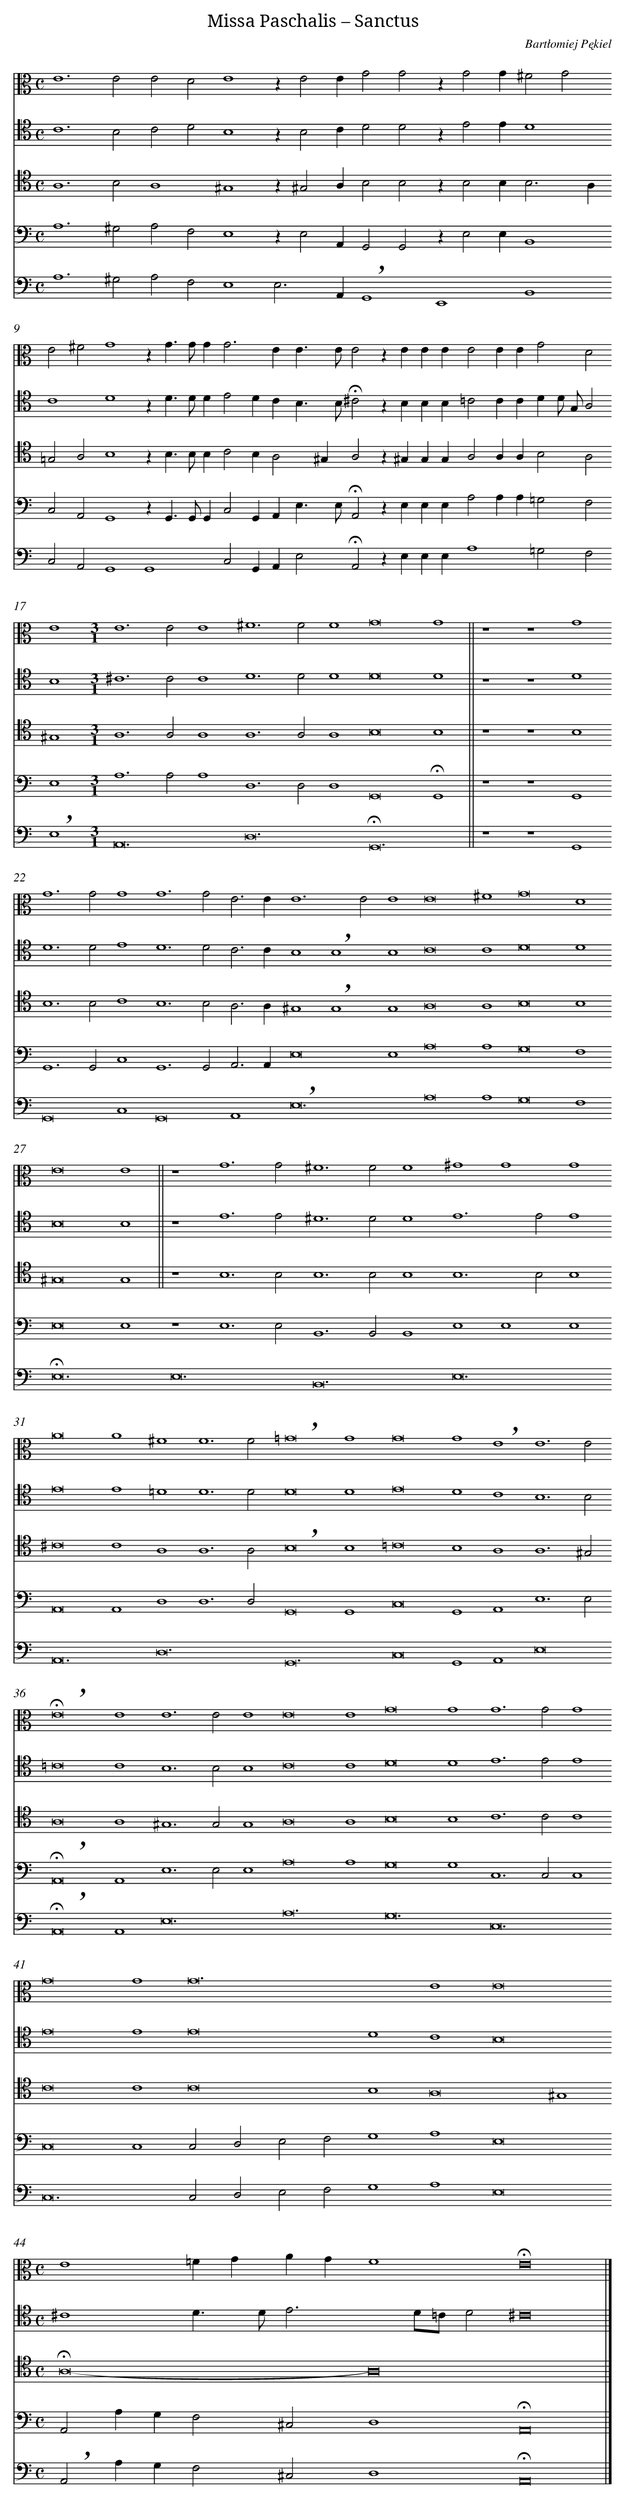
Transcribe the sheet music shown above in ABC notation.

X:1
T: Missa Paschalis – Sanctus
C: Bartłomiej Pękiel
L: 1/4
M: C
V: 1 clef=alto
V: 2 clef=tenor
V: 3 clef=tenor
V: 4 clef=bass
V: 5 clef=bass
K: C
[V:1] E6E2 [I:setbarnb 3][|]
[V:2] C6B,2 [|]
[V:3] A,6B,2 [|]
[V:4] A,6^G,2 [|]
[V:5] A,6^G,2 [|]
[V:1] E2D2E4 [I:setbarnb 5][|]
[V:2] C2D2B,4 [|]
[V:3] A,4^G,4 [|]
[V:4] A,2F,2E,4 [|]
[V:5] A,2F,2E,4 [|]
[V:1] zE2EG2G2 [I:setbarnb 7][|]
[V:2] zB,2CD2D2 [|]
[V:3] z^G,2A,B,2B,2 [|]
[V:4] zE,2A,,G,,2G,,2 [|]
[V:5] E,2>A,,2!breath!G,,4 [|]
[V:1] zG2G^F2G2 [I:setbarnb 9][|]
[V:2] zE2ED4 [|]
[V:3] zB,2B,2<B,2A, [|]
[V:4] zE,2E,B,,4 [|]
[V:5] E,,4B,,4 [|]
[V:1] E2^F2G4 [I:setbarnb 11][|]
[V:2] C4D4 [|]
[V:3] =G,2A,2B,4 [|]
[V:4] C,2A,,2G,,4 [|]
[V:5] C,2A,,2G,,4 [|]
[V:1] zG>GG2<G2E [I:setbarnb 13][|]
[V:2] zD>DDE2DC [|]
[V:3] zB,>B,B,C2B,A,2 [|]
[V:4] zG,,>G,,G,,C,2G,,A,, [|]
[V:5] G,,4C,2G,,A,, [|]
[V:1] E>EE2zEEE [I:setbarnb 15][|]
[V:2] B,>B,!fermata!^C2zB,B,B, [|]
[V:3] ^G,A,2z^G,G,G, [|]
[V:4] E,>E,!fermata!A,,2zE,E,E, [|]
[V:5] E,2!fermata!A,,2zE,E,E, [|]
[V:1] E2EEG2D2 [I:setbarnb 17][|]
[V:2] =C2CCDD/ G,/A,2 [|]
[V:3] A,2A,A,B,2A,2 [|]
[V:4] A,2A,A,=G,2F,2 [|]
[V:5] A,4=G,2F,2 [|]
[V:1] E4 [|]
[V:2] B,4 [|]
[V:3] ^G,4 [|]
[V:4] E,4 [|]
[V:5] !breath!E,4 [|]
[V:1] [M:3/1]E4>E4E4 [|]
[V:2] [M:3/1]^C4>C4C4 [|]
[V:3] [M:3/1]A,4>A,4A,4 [|]
[V:4] [M:3/1]A,4>A,4A,4 [|]
[V:5] [M:3/1]A,,12 [|]
[V:1] ^F4>F4F4 [|]
[V:2] D4>D4D4 [|]
[V:3] A,4>A,4A,4 [|]
[V:4] D,4>D,4D,4 [|]
[V:5] D,12 [|]
[V:1] G8G4 ||
[V:2] D8D4 ||
[V:3] B,8B,4 ||
[V:4] G,,8!fermata!G,,4 ||
[V:5] !fermata!G,,12 ||
[V:1] z4z4G4 [|]
[V:2] z4z4D4 [|]
[V:3] z4z4B,4 [|]
[V:4] z4z4G,,4 [|]
[V:5] z4z4G,,4 [|]
[V:1] G4>G4G4 [|]
[V:2] D4>D4E4 [|]
[V:3] B,4>B,4C4 [|]
[V:4] G,,4>G,,4C,4 [|]
[V:5] G,,8C,4 [|]
[V:1] G4>G4E3E [|]
[V:2] D4>D4C3C [|]
[V:3] B,4>B,4A,3A, [|]
[V:4] G,,4>G,,4A,,3A,, [|]
[V:5] G,,8A,,4 [|]
[V:1] E4>E4E4 [|]
[V:2] B,4!breath!B,4B,4 [|]
[V:3] ^G,4!breath!G,4G,4 [|]
[V:4] E,8E,4 [|]
[V:5] !breath!E,12 [|]
[V:1] E8^F4 [|]
[V:2] C8C4 [|]
[V:3] A,8A,4 [|]
[V:4] A,8A,4 [|]
[V:5] A,8A,4 [|]
[V:1] G8D4 [|]
[V:2] D8D4 [|]
[V:3] B,8B,4 [|]
[V:4] G,8F,4 [|]
[V:5] G,8F,4 [|]
[V:1] E8E4 ||
[V:2] B,8B,4 ||
[V:3] ^G,8G,4 ||
[V:4] E,8E,4 [|]
[V:5] !fermata!E,12 [|]
[V:1] z4G6G2 [|]
[V:2] z4E6E2 [|]
[V:3] z4B,6B,2 [|]
[V:4] z4E,6E,2 [|]
[V:5] E,12 [|]
[V:1] ^F4>F4F4 [|]
[V:2] ^D4>D4D4 [|]
[V:3] B,4>B,4B,4 [|]
[V:4] B,,4>B,,4B,,4 [|]
[V:5] B,,12 [|]
[V:1] ^G4G4G4 [|]
[V:2] E4>E4E4 [|]
[V:3] B,4>B,4B,4 [|]
[V:4] E,4E,4E,4 [|]
[V:5] E,12 [|]
[V:1] A8A4 [|]
[V:2] E8E4 [|]
[V:3] ^C8C4 [|]
[V:4] A,,8A,,4 [|]
[V:5] A,,12 [|]
[V:1] ^F4F6F2 [|]
[V:2] =D4D6D2 [|]
[V:3] A,4A,6A,2 [|]
[V:4] D,4D,6D,2 [|]
[V:5] D,12 [|]
[V:1] !breath!=G8G4 [|]
[V:2] D8D4 [|]
[V:3] !breath!B,8B,4 [|]
[V:4] G,,8G,,4 [|]
[V:5] G,,12 [|]
[V:1] G8G4 [|]
[V:2] E8D4 [|]
[V:3] =C8B,4 [|]
[V:4] C,8G,,4 [|]
[V:5] C,8G,,4 [|]
[V:1] !breath!E4E6E2 [|]
[V:2] C4B,6B,2 [|]
[V:3] A,4A,6^G,2 [|]
[V:4] A,,4E,6E,2 [|]
[V:5] A,,4E,8 [|]
[V:1] !fermata!!breath!E8E4 [|]
[V:2] =C8C4 [|]
[V:3] A,8A,4 [|]
[V:4] !fermata!!breath!A,,8A,,4 [|]
[V:5] !fermata!!breath!A,,8A,,4 [|]
[V:1] E4>E4E4 [|]
[V:2] B,4>B,4B,4 [|]
[V:3] ^G,4>G,4G,4 [|]
[V:4] E,4>E,4E,4 [|]
[V:5] E,12 [|]
[V:1] E8E4 [|]
[V:2] C8C4 [|]
[V:3] A,8A,4 [|]
[V:4] A,8A,4 [|]
[V:5] A,12 [|]
[V:1] G8G4 [|]
[V:2] D8D4 [|]
[V:3] B,8B,4 [|]
[V:4] G,8G,4 [|]
[V:5] G,12 [|]
[V:1] G4>G4G4 [|]
[V:2] E4>E4E4 [|]
[V:3] C4>C4C4 [|]
[V:4] C,4>C,4C,4 [|]
[V:5] C,12 [|]
[V:1] G8G4 [|]
[V:2] E8E4 [|]
[V:3] C8C4 [|]
[V:4] C,8C,4 [|]
[V:5] C,12 [|]
[V:1] G12 [|]
[V:2] E8D4 [|]
[V:3] C8B,4 [|]
[V:4] C,2D,2E,2F,2G,4 [|]
[V:5] C,2D,2E,2F,2G,4 [|]
[V:1] E4E8 [|]
[V:2] C4B,8 [|]
[V:3] A,8^G,4 [|]
[V:4] A,4E,8 [|]
[V:5] A,4E,8 [|]
[V:1] [M:C]E4=FGAG [I:setbarnb 46][|]
[V:2] [M:C]^C4D>DE3 [|]
[V:3] [M:C]!fermata!A,8- [|]
[V:4] [M:C]A,,2A,G,F,2^C,2 [|]
[V:5] [M:C]!breath!A,,2A,G,F,2^C,2 [|]
[V:1] F4!fermata!E8 |]
[V:2] D/=C/D2^C8 |]
[V:3] A,12 |]
[V:4] D,4!fermata!A,,8 |]
[V:5] D,4!fermata!A,,8 |]
